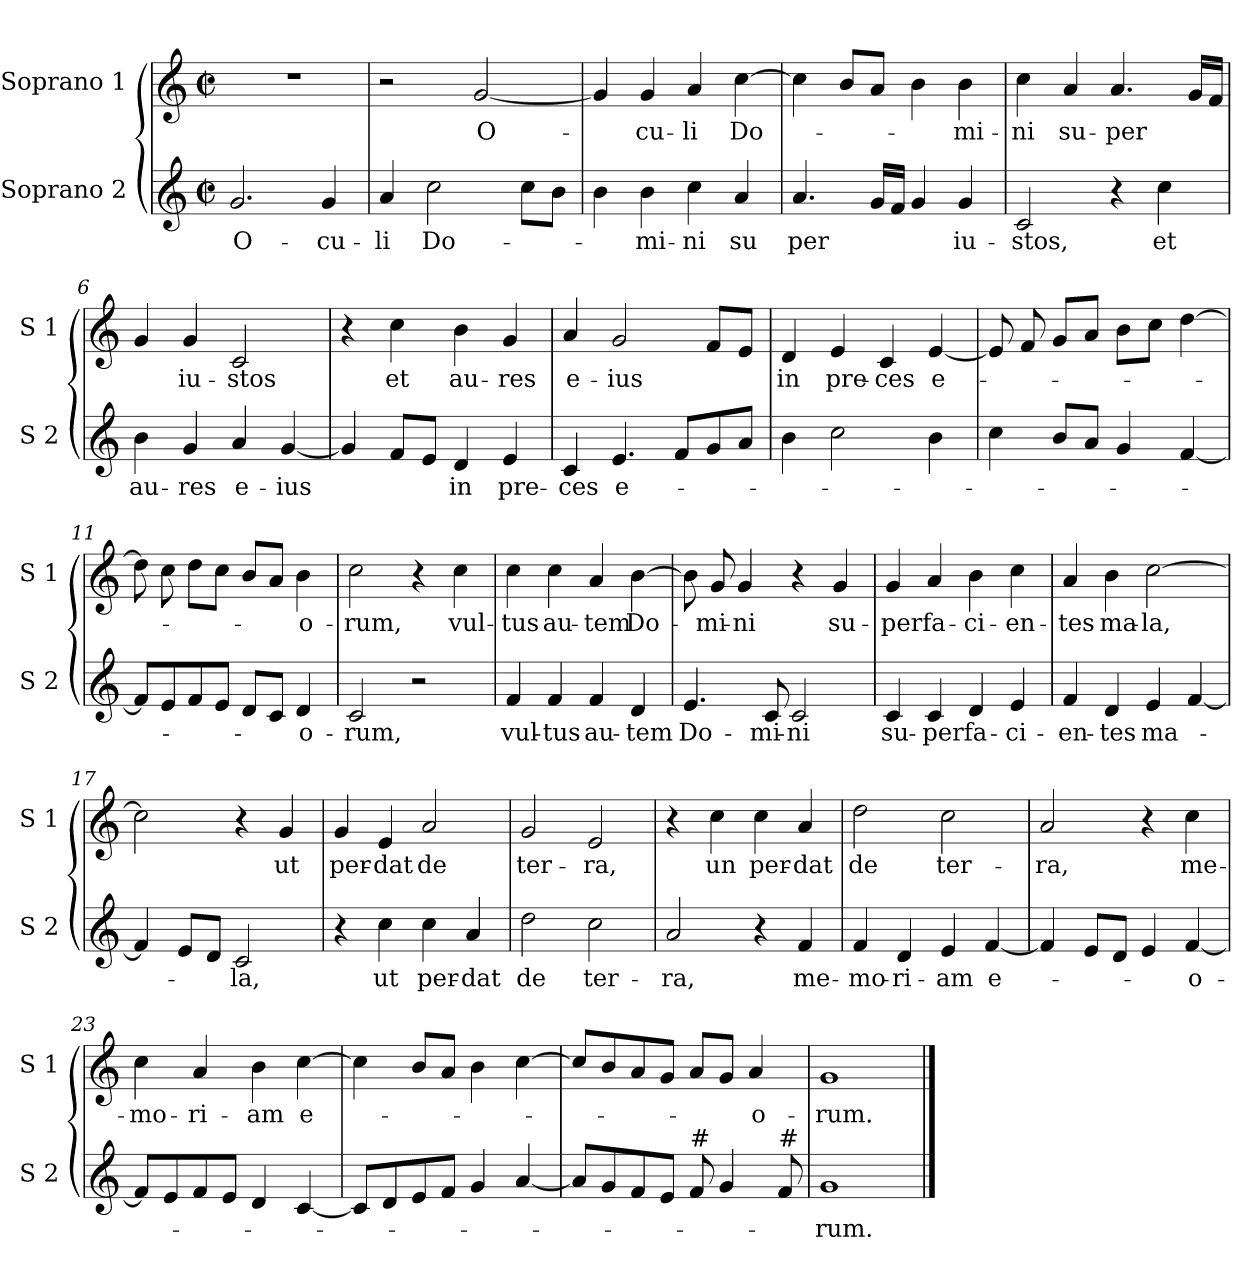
**kern	**text	**kern	**text
*part2	*part2	*part1	*part1
*staff2	*staff2	*staff1	*staff1
*I"Soprano 2	*	*I"Soprano 1	*
*I'S 2	*	*I'S 1	*
*clefG2	*	*clefG2	*
*k[]	*	*k[]	*
*C:	*	*C:	*
*M2/2	*	*M2/2	*
*met(c|)	*	*met(c|)	*
=1	=1	=1	=1
!	!LO:LY:b	!	!
2.g/	O-	1r	.
!	!LO:LY:b	!	!
4g/	-cu-	.	.
=2	=2	=2	=2
!	!LO:LY:b	!	!
4a/	-li	2r	.
!	!LO:LY:b	!	!
2cc\	Do-	.	.
!	!	!	!LO:LY:b
.	.	[2g/	O-
8cc\L	.	.	.
8b\J	.	.	.
=3	=3	=3	=3
4b\	.	4g/]	.
!	!LO:LY:b	!	!LO:LY:b
4b\	-mi-	4g/	-cu-
!	!LO:LY:b	!	!LO:LY:b
4cc\	-ni	4a/	-li
!	!LO:LY:b	!	!LO:LY:b
4a/	su	[4cc\	Do-
=4	=4	=4	=4
!	!LO:LY:b	!	!
4.a/	per	4cc\]	.
.	.	8b/L	.
16g/LL	.	8a/J	.
16f/JJ	.	.	.
4g/	.	4b\	.
!	!LO:LY:b	!	!LO:LY:b
4g/	iu-	4b\	-mi-
=5	=5	=5	=5
!	!LO:LY:b	!	!LO:LY:b
2c/	-stos,	4cc\	-ni
!	!	!	!LO:LY:b
.	.	4a/	su-
!	!	!	!LO:LY:b
4r	.	4.a/	-per
!	!LO:LY:b	!	!
4cc\	et	.	.
.	.	16g/LL	.
.	.	16f/JJ	.
!!LO:LB:g=z
=6	=6	=6	=6
!	!LO:LY:b	!	!
4b\	au-	4g/	.
!	!LO:LY:b	!	!LO:LY:b
4g/	-res	4g/	iu-
!	!LO:LY:b	!	!LO:LY:b
4a/	e-	2c/	-stos
!	!LO:LY:b	!	!
[4g/	-ius	.	.
=7	=7	=7	=7
4g/]	.	4r	.
!	!	!	!LO:LY:b
8f/L	.	4cc\	et
8e/J	.	.	.
!	!LO:LY:b	!	!LO:LY:b
4d/	in	4b\	au-
!	!LO:LY:b	!	!LO:LY:b
4e/	pre-	4g/	-res
=8	=8	=8	=8
!	!LO:LY:b	!	!LO:LY:b
4c/	-ces	4a/	e-
!	!LO:LY:b	!	!LO:LY:b
4.e/	e-	2g/	-ius
8f/L	.	.	.
8g/	.	8f/L	.
8a/J	.	8e/J	.
=9	=9	=9	=9
!	!	!	!LO:LY:b
4b\	.	4d/	in
!	!	!	!LO:LY:b
2cc\	.	4e/	pre-
!	!	!	!LO:LY:b
.	.	4c/	-ces
!	!	!	!LO:LY:b
4b\	.	[4e/	e-
=10	=10	=10	=10
4cc\	.	8e/]	.
.	.	8f/	.
8b/L	.	8g/L	.
8a/J	.	8a/J	.
4g/	.	8b\L	.
.	.	8cc\J	.
[4f/	.	[4dd\	.
!!LO:LB:g=z
=11	=11	=11	=11
8f/L]	.	8dd\]	.
8e/	.	8cc\	.
8f/	.	8dd\L	.
8e/J	.	8cc\J	.
8d/L	.	8b/L	.
8c/J	.	8a/J	.
!	!LO:LY:b	!	!LO:LY:b
4d/	-o-	4b\	-o-
=12	=12	=12	=12
!	!LO:LY:b	!	!LO:LY:b
2c/	-rum,	2cc\	-rum,
2r	.	4r	.
!	!	!	!LO:LY:b
.	.	4cc\	vul-
=13	=13	=13	=13
!	!LO:LY:b	!	!LO:LY:b
4f/	vul-	4cc\	-tus
!	!LO:LY:b	!	!LO:LY:b
4f/	-tus	4cc\	au-
!	!LO:LY:b	!	!LO:LY:b
4f/	au-	4a/	-tem
!	!LO:LY:b	!	!LO:LY:b
4d/	-tem	[4b\	Do-
=14	=14	=14	=14
!	!LO:LY:b	!	!
4.e/	Do-	8b\]	.
!	!	!	!LO:LY:b
.	.	8g/	-mi-
!	!	!	!LO:LY:b
.	.	4g/	-ni
!	!LO:LY:b	!	!
8c/	-mi-	.	.
!	!LO:LY:b	!	!
2c/	-ni	4r	.
!	!	!	!LO:LY:b
.	.	4g/	su-
=15	=15	=15	=15
!	!LO:LY:b	!	!LO:LY:b
4c/	su-	4g/	-per
!	!LO:LY:b	!	!LO:LY:b
4c/	-per	4a/	fa-
!	!LO:LY:b	!	!LO:LY:b
4d/	fa-	4b\	-ci-
!	!LO:LY:b	!	!LO:LY:b
4e/	-ci-	4cc\	-en-
!!LO:LB:g=z
=16	=16	=16	=16
!	!LO:LY:b	!	!LO:LY:b
4f/	-en-	4a/	-tes
!	!LO:LY:b	!	!LO:LY:b
4d/	-tes	4b\	ma-
!	!LO:LY:b	!	!LO:LY:b
4e/	ma-	[2cc\	-la,
[4f/	.	.	.
=17	=17	=17	=17
4f/]	.	2cc\]	.
8e/L	.	.	.
8d/J	.	.	.
!	!LO:LY:b	!	!
2c/	-la,	4r	.
!	!	!	!LO:LY:b
.	.	4g/	ut
=18	=18	=18	=18
!	!	!	!LO:LY:b
4r	.	4g/	per-
!	!LO:LY:b	!	!LO:LY:b
4cc\	ut	4e/	-dat
!	!LO:LY:b	!	!LO:LY:b
4cc\	per-	2a/	de
!	!LO:LY:b	!	!
4a/	-dat	.	.
=19	=19	=19	=19
!	!LO:LY:b	!	!LO:LY:b
2dd\	de	2g/	ter-
!	!LO:LY:b	!	!LO:LY:b
2cc\	ter-	2e/	-ra,
=20	=20	=20	=20
!	!LO:LY:b	!	!
2a/	-ra,	4r	.
!	!	!	!LO:LY:b
.	.	4cc\	un
!	!	!	!LO:LY:b
4r	.	4cc\	per-
!	!LO:LY:b	!	!LO:LY:b
4f/	me-	4a/	-dat
=21	=21	=21	=21
!	!LO:LY:b	!	!LO:LY:b
4f/	-mo-	2dd\	de
!	!LO:LY:b	!	!
4d/	-ri-	.	.
!	!LO:LY:b	!	!LO:LY:b
4e/	-am	2cc\	ter-
!	!LO:LY:b	!	!
[4f/	e-	.	.
!!LO:LB:g=z
=22	=22	=22	=22
!	!	!	!LO:LY:b
4f/]	.	2a/	-ra,
8e/L	.	.	.
8d/J	.	.	.
4e/	.	4r	.
!	!LO:LY:b	!	!LO:LY:b
[4f/	-o-	4cc\	me-
=23	=23	=23	=23
!	!	!	!LO:LY:b
8f/L]	.	4cc\	-mo-
8e/	.	.	.
!	!	!	!LO:LY:b
8f/	.	4a/	-ri-
8e/J	.	.	.
!	!	!	!LO:LY:b
4d/	.	4b\	-am
!	!	!	!LO:LY:b
[4c/	.	[4cc\	e-
=24	=24	=24	=24
8c/L]	.	4cc\]	.
8d/	.	.	.
8e/	.	8b/L	.
8f/J	.	8a/J	.
4g/	.	4b\	.
[4a/	.	[4cc\	.
=25	=25	=25	=25
8a/L]	.	8cc/L]	.
8g/	.	8b/	.
8f/	.	8a/	.
8e/J	.	8g/J	.
!LO:TX:a:t=#	!	!	!
8f/	.	8a/L	.
4g/	.	8g/J	.
!	!	!	!LO:LY:b
.	.	4a/	-o-
!LO:TX:a:t=#	!	!	!
8f/	.	.	.
=26	=26	=26	=26
!	!LO:LY:b	!	!LO:LY:b
1g	-rum.	1g	-rum.
==	==	==	==
*-	*-	*-	*-
